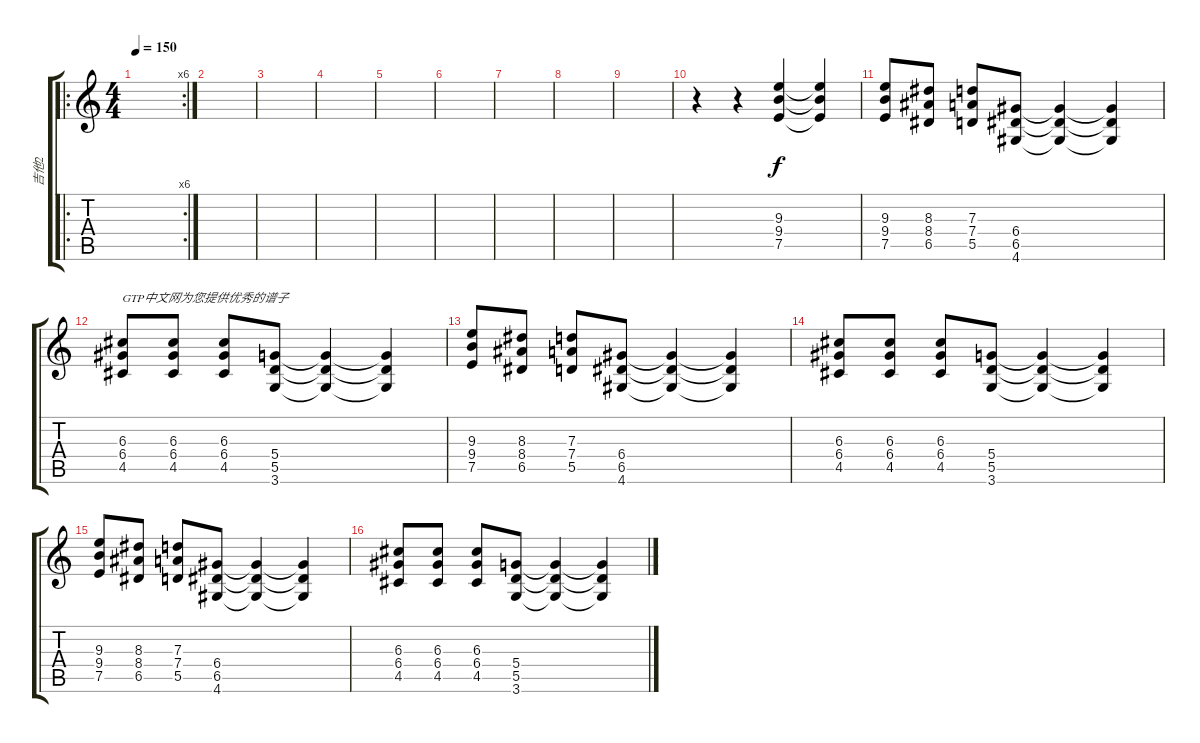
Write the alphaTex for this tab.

\track ("吉他2" "吉他2") {instrument overdrivenguitar}
\staff {score tabs}
\tuning (E4 B3 G3 D3 A2 E2) {hide}
\ro
\rc 6
\ts (4 4)
\tempo 150
\clef g2
\ks c
|
|
|
|
|
|
|
|
|
r.4 r.4 (9.3 9.4 7.5).4 (9.3{t} 9.4{t} 7.5{t}).4 |
(9.3 9.4 7.5).8 (8.3 8.4 6.5).8 (7.3 7.4 5.5).8 (6.4 6.5 4.6).8 (6.4{t} 6.5{t} 4.6{t}).4 (6.4{t} 6.5{t} 4.6{t}).4 |
(6.3 6.4 4.5).8{txt "GTP中文网为您提供优秀的谱子"} (6.3 6.4 4.5).8 (6.3 6.4 4.5).8 (5.4 5.5 3.6).8 (5.4{t} 5.5{t} 3.6{t}).4 (5.4{t} 5.5{t} 3.6{t}).4 |
(9.3 9.4 7.5).8 (8.3 8.4 6.5).8 (7.3 7.4 5.5).8 (6.4 6.5 4.6).8 (6.4{t} 6.5{t} 4.6{t}).4 (6.4{t} 6.5{t} 4.6{t}).4 |
(6.3 6.4 4.5).8 (6.3 6.4 4.5).8 (6.3 6.4 4.5).8 (5.4 5.5 3.6).8 (5.4{t} 5.5{t} 3.6{t}).4 (5.4{t} 5.5{t} 3.6{t}).4 |
(9.3 9.4 7.5).8 (8.3 8.4 6.5).8 (7.3 7.4 5.5).8 (6.4 6.5 4.6).8 (6.4{t} 6.5{t} 4.6{t}).4 (6.4{t} 6.5{t} 4.6{t}).4 |
(6.3 6.4 4.5).8 (6.3 6.4 4.5).8 (6.3 6.4 4.5).8 (5.4 5.5 3.6).8 (5.4{t} 5.5{t} 3.6{t}).4 (5.4{t} 5.5{t} 3.6{t}).4
